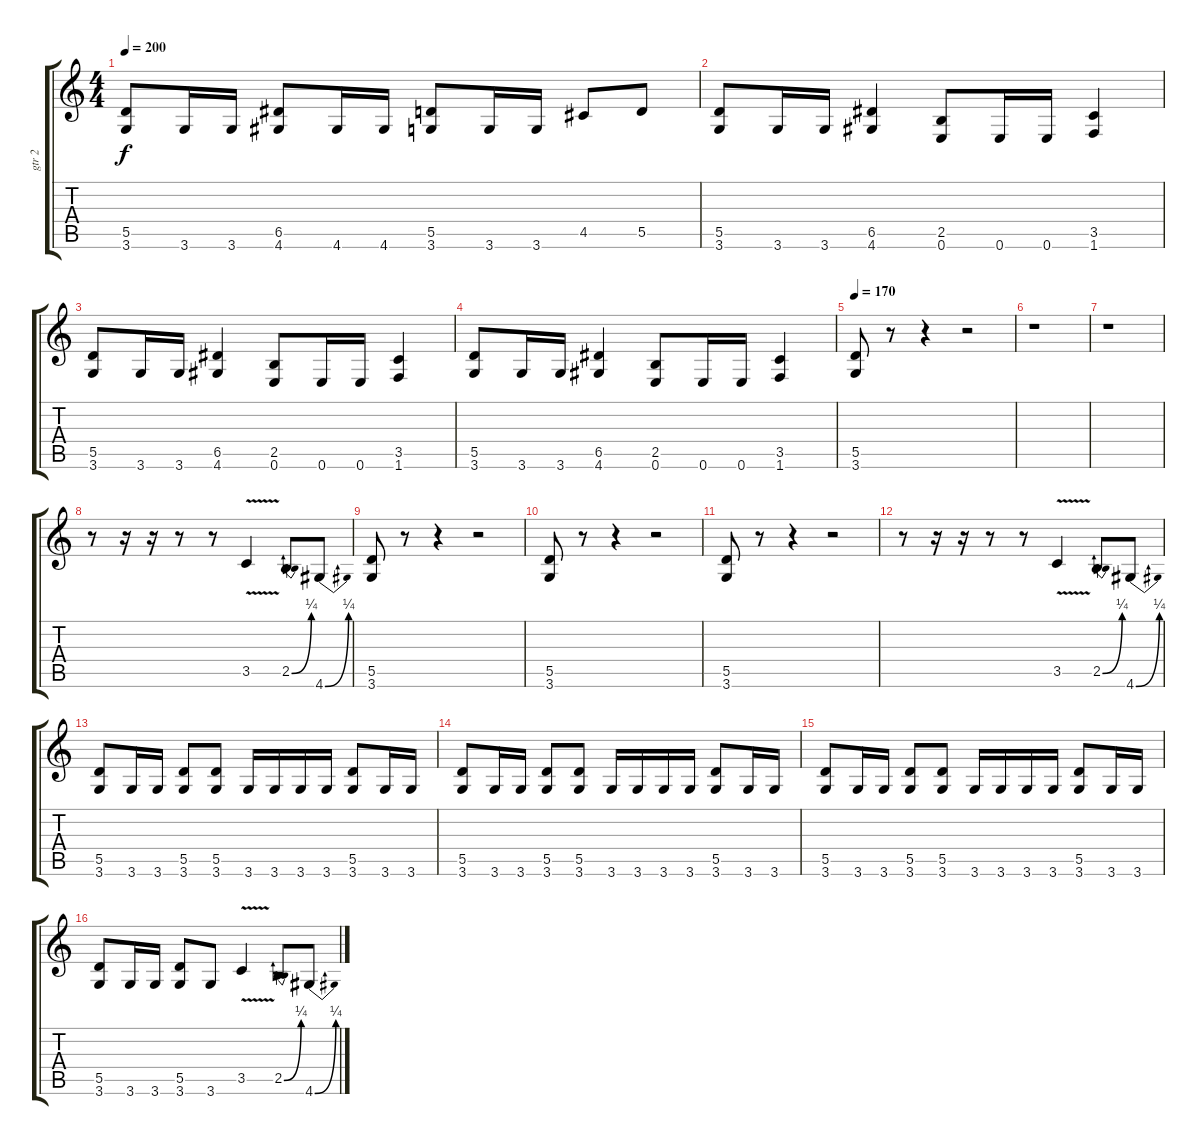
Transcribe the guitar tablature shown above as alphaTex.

\track ("gtr 2" "gtr 2") {instrument distortionguitar}
\staff {score tabs}
\tuning (E4 B3 G3 D3 A2 E2) {hide}
\ts (4 4)
\tempo 200
\clef g2
\ks c
(5.5 3.6).8{dy f} 3.6.16 3.6.16 (6.5 4.6).8 4.6.16 4.6.16 (5.5 3.6).8 3.6.16 3.6.16 4.5.8 5.5.8 |
(5.5 3.6).8 3.6.16 3.6.16 (6.5 4.6).4 (2.5 0.6).8 0.6.16 0.6.16 (3.5 1.6).4 |
(5.5 3.6).8 3.6.16 3.6.16 (6.5 4.6).4 (2.5 0.6).8 0.6.16 0.6.16 (3.5 1.6).4 |
(5.5 3.6).8 3.6.16 3.6.16 (6.5 4.6).4 (2.5 0.6).8 0.6.16 0.6.16 (3.5 1.6).4 |
\tempo 170
(5.5 3.6).8 r.8 r.4 r.2 |
r.1 |
r.1 |
r.8 r.16 r.16 r.8 r.8 3.5{v}.4 2.5{be (bend 0 0 60 1)}.8 4.6{be (bend 0 0 60 1)}.8 |
(5.5 3.6).8 r.8 r.4 r.2 |
(5.5 3.6).8 r.8 r.4 r.2 |
(5.5 3.6).8 r.8 r.4 r.2 |
r.8 r.16 r.16 r.8 r.8 3.5{v}.4 2.5{be (bend 0 0 60 1)}.8 4.6{be (bend 0 0 60 1)}.8 |
(5.5 3.6).8 3.6.16 3.6.16 (5.5 3.6).8 (5.5 3.6).8 3.6.16 3.6.16 3.6.16 3.6.16 (5.5 3.6).8 3.6.16 3.6.16 |
(5.5 3.6).8 3.6.16 3.6.16 (5.5 3.6).8 (5.5 3.6).8 3.6.16 3.6.16 3.6.16 3.6.16 (5.5 3.6).8 3.6.16 3.6.16 |
(5.5 3.6).8 3.6.16 3.6.16 (5.5 3.6).8 (5.5 3.6).8 3.6.16 3.6.16 3.6.16 3.6.16 (5.5 3.6).8 3.6.16 3.6.16 |
(5.5 3.6).8 3.6.16 3.6.16 (5.5 3.6).8 3.6.8 3.5{v}.4 2.5{be (bend 0 0 60 1)}.8 4.6{be (bend 0 0 60 1)}.8
